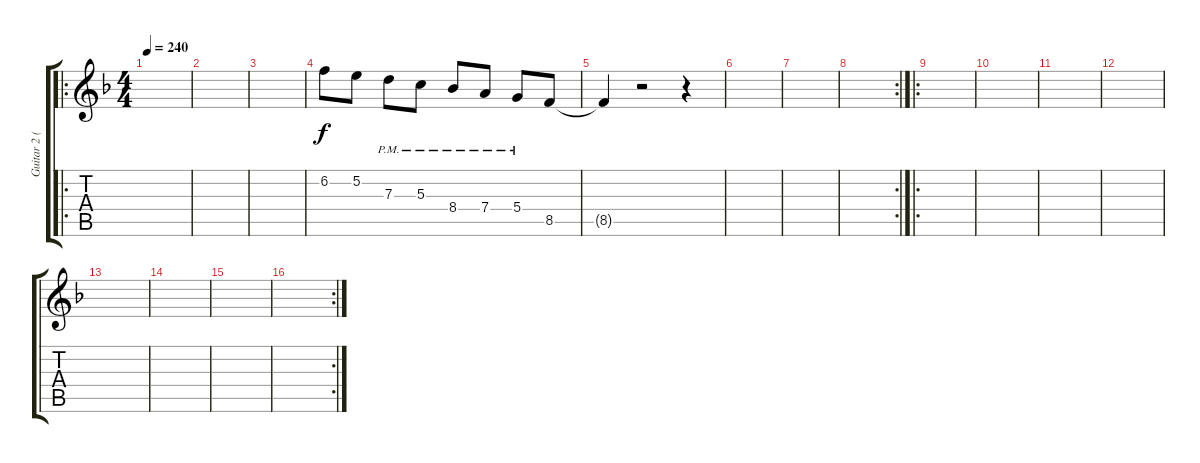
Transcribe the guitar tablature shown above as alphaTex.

\track ("Guitar 2 (harmonies)" "Guitar 2 (") {instrument distortionguitar}
\staff {score tabs}
\tuning (E4 B3 G3 D3 A2 E2) {hide}
\ro
\ts (4 4)
\tempo 240
\clef g2
\ks f
|
|
|
6.2.8 5.2.8 7.3{pm}.8 5.3{pm}.8 8.4{pm}.8 7.4{pm}.8 5.4{pm}.8 8.5.8 |
8.5{t}.4 r.2 r.4 |
|
|
\rc 2
|
\ro
|
|
|
|
|
|
|
\rc 2
